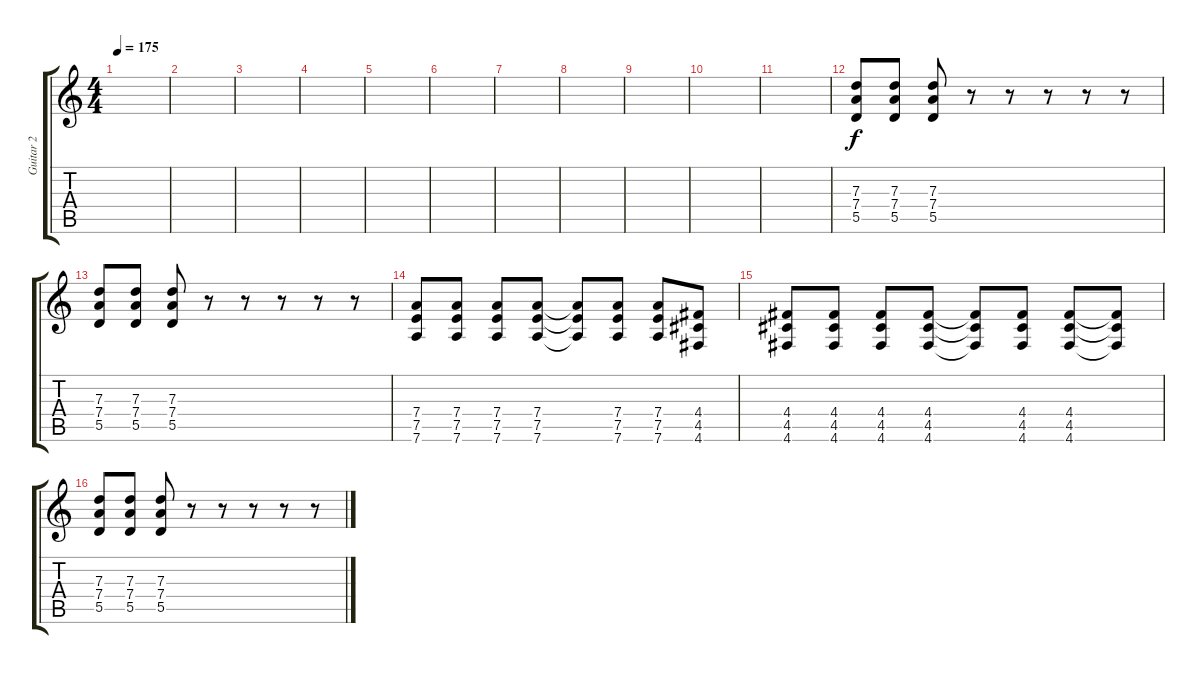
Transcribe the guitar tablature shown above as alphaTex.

\track ("Guitar 2" "Guitar 2") {instrument distortionguitar}
\staff {score tabs}
\tuning (E4 B3 G3 D3 A2 D2) {hide}
\ts (4 4)
\tempo 175
\clef g2
\ks c
|
|
|
|
|
|
|
|
|
|
|
(7.3 7.4 5.5).8 (7.3 7.4 5.5).8 (7.3 7.4 5.5).8 r.8 r.8 r.8 r.8 r.8 |
(7.3 7.4 5.5).8 (7.3 7.4 5.5).8 (7.3 7.4 5.5).8 r.8 r.8 r.8 r.8 r.8 |
(7.4 7.5 7.6).8 (7.4 7.5 7.6).8 (7.4 7.5 7.6).8 (7.4 7.5 7.6).8 (7.4{t} 7.5{t} 7.6{t}).8 (7.4 7.5 7.6).8 (7.4 7.5 7.6).8 (4.4 4.5 4.6).8 |
(4.4 4.5 4.6).8 (4.4 4.5 4.6).8 (4.4 4.5 4.6).8 (4.4 4.5 4.6).8 (4.4{t} 4.5{t} 4.6{t}).8 (4.4 4.5 4.6).8 (4.4 4.5 4.6).8 (4.4{t} 4.5{t} 4.6{t}).8 |
(7.3 7.4 5.5).8 (7.3 7.4 5.5).8 (7.3 7.4 5.5).8 r.8 r.8 r.8 r.8 r.8
